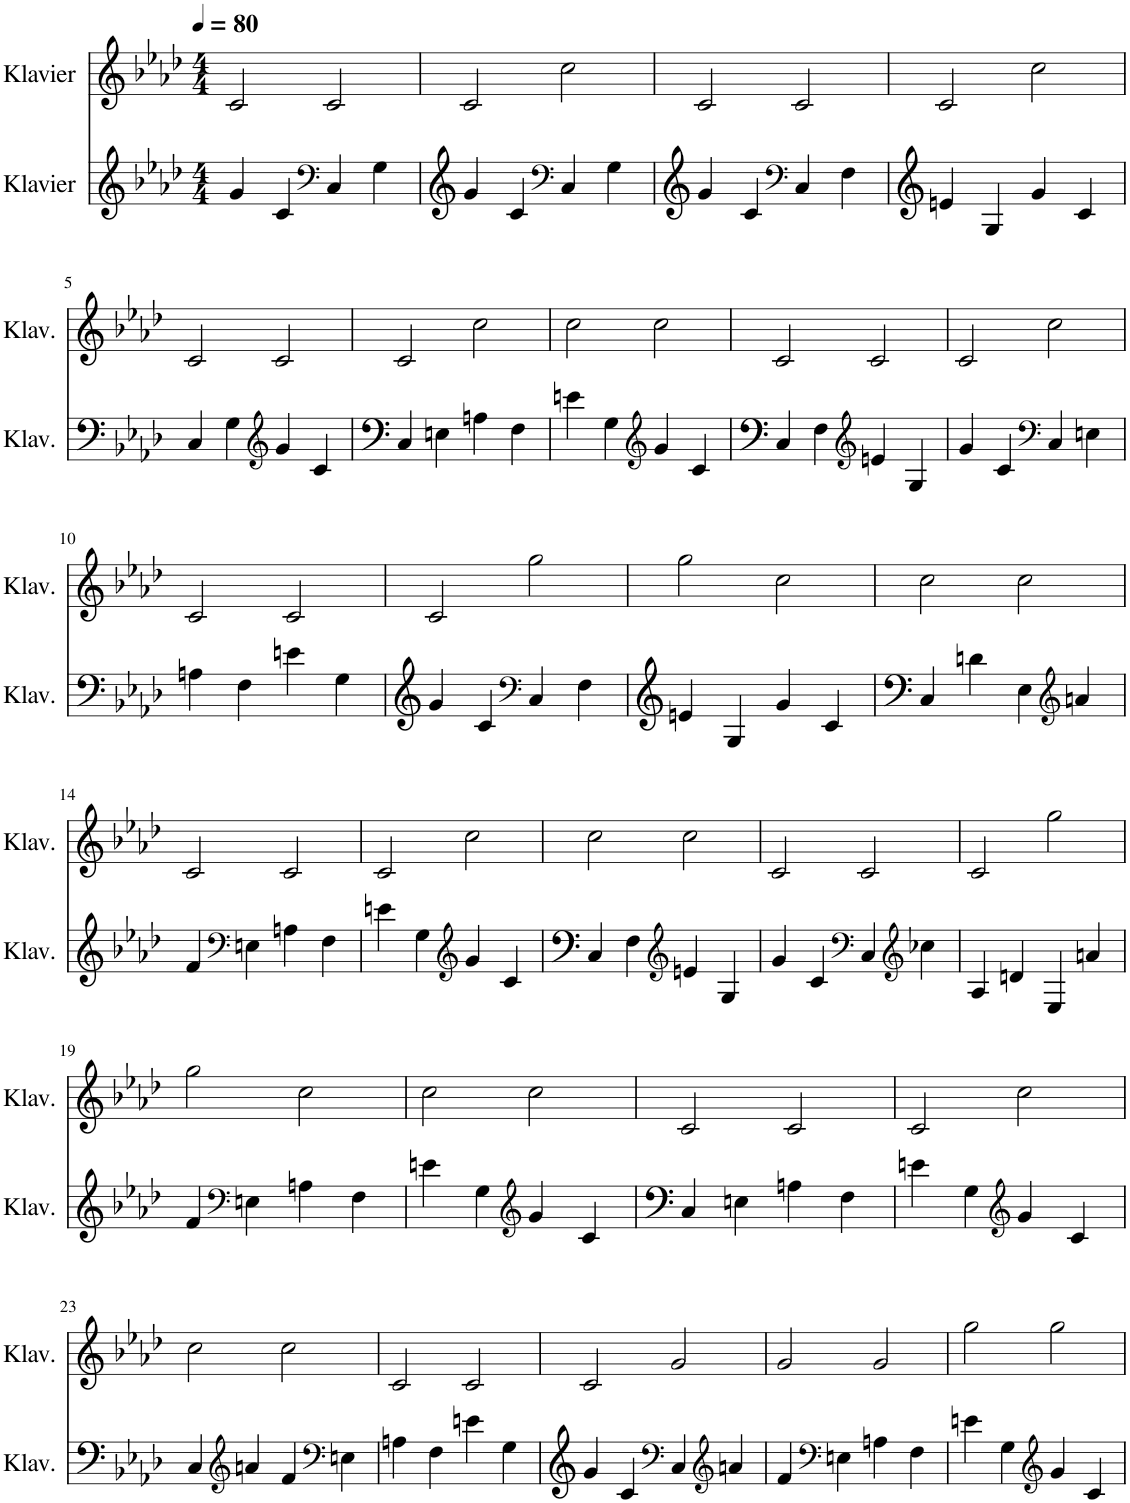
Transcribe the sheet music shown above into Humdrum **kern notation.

**kern	**kern
*part2	*part1
*staff2	*staff1
*I"Klavier	*I"Klavier
*I'Klav.	*I'Klav.
*clefG2	*clefG2
*k[b-e-a-d-]	*k[b-e-a-d-]
*M4/4	*M4/4
*MM80	*MM80
=1	=1
4g/	2c/
4c/	.
*clefF4	*
4C/	2c/
4G\	.
=2	=2
4g/	2c/
4c/	.
*clefF4	*
4C/	2cc\
4G\	.
=3	=3
4g/	2c/
4c/	.
*clefF4	*
4C/	2c/
4F\	.
=4	=4
4en/	2c/
4G/	.
4g/	2cc\
4c/	.
!!LO:LB:g=z
=5	=5
4C/	2c/
4G\	.
*clefG2	*
4g/	2c/
4c/	.
=6	=6
4C/	2c/
4En\	.
4An\	2cc\
4F\	.
=7	=7
4en\	2cc\
4G\	.
*clefG2	*
4g/	2cc\
4c/	.
=8	=8
4C/	2c/
4F\	.
*clefG2	*
4en/	2c/
4G/	.
=9	=9
4g/	2c/
4c/	.
*clefF4	*
4C/	2cc\
4En\	.
!!LO:LB:g=z
=10	=10
4An\	2c/
4F\	.
4en\	2c/
4G\	.
=11	=11
4g/	2c/
4c/	.
*clefF4	*
4C/	2gg\
4F\	.
=12	=12
4en/	2gg\
4G/	.
4g/	2cc\
4c/	.
=13	=13
4C/	2cc\
4dn\	.
4E-\	2cc\
*clefG2	*
4an/	.
!!LO:LB:g=z
=14	=14
4f/	2c/
*clefF4	*
4En\	.
4An\	2c/
4F\	.
=15	=15
4en\	2c/
4G\	.
*clefG2	*
4g/	2cc\
4c/	.
=16	=16
4C/	2cc\
4F\	.
*clefG2	*
4en/	2cc\
4G/	.
=17	=17
4g/	2c/
4c/	.
*clefF4	*
4C/	2c/
*clefG2	*
4cc-X\	.
=18	=18
4A-/	2c/
4dn/	.
4E-/	2gg\
4an/	.
!!LO:LB:g=z
=19	=19
4f/	2gg\
*clefF4	*
4En\	.
4An\	2cc\
4F\	.
=20	=20
4en\	2cc\
4G\	.
*clefG2	*
4g/	2cc\
4c/	.
=21	=21
4C/	2c/
4En\	.
4An\	2c/
4F\	.
=22	=22
4en\	2c/
4G\	.
*clefG2	*
4g/	2cc\
4c/	.
!!LO:LB:g=z
=23	=23
4C/	2cc\
*clefG2	*
4an/	.
4f/	2cc\
*clefF4	*
4En\	.
=24	=24
4An\	2c/
4F\	.
4en\	2c/
4G\	.
=25	=25
4g/	2c/
4c/	.
*clefF4	*
4C/	2g/
*clefG2	*
4an/	.
=26	=26
4f/	2g/
*clefF4	*
4En\	.
4An\	2g/
4F\	.
=27	=27
4en\	2gg\
4G\	.
*clefG2	*
4g/	2gg\
4c/	.
=	=
*-	*-
